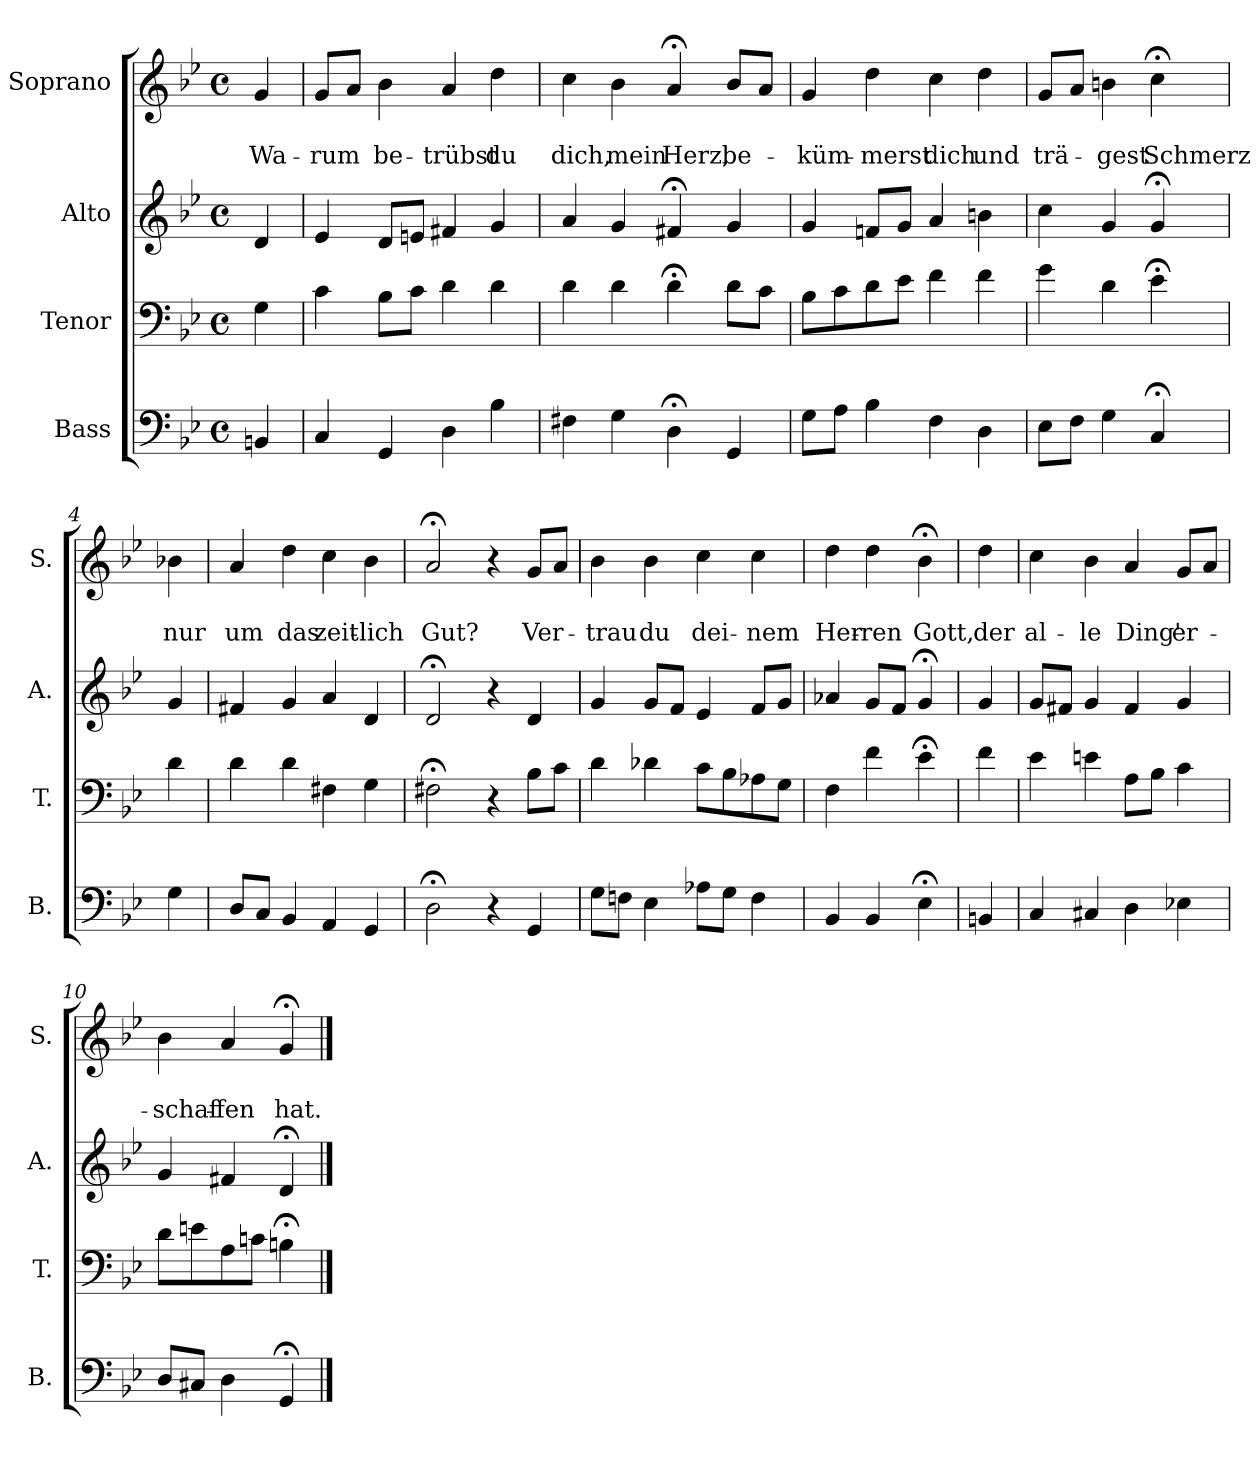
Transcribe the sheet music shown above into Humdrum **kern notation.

**kern	**kern	**kern	**kern	**text	**text
*part4	*part3	*part2	*part1	*part1	*part1
*staff4	*staff3	*staff2	*staff1	*staff1	*staff1
*I"Bass	*I"Tenor	*I"Alto	*I"Soprano	*	*
*I'B.	*I'T.	*I'A.	*I'S.	*	*
*clefF4	*clefF4	*clefG2	*clefG2	*	*
*k[b-e-]	*k[b-e-]	*k[b-e-]	*k[b-e-]	*	*
*B-:	*B-:	*B-:	*g:	*	*
*M4/4	*M4/4	*M4/4	*M4/4	*	*
*met(c)	*met(c)	*met(c)	*met(c)	*	*
=	=	=	=	=	=
4BBn/	4G\	4d/	4g/	.	Wa-
=1	=1	=1	=1	=1	=1
4C/	4c\	4e-/	8g/L	.	-rum
.	.	.	8a/J	.	.
4GG/	8B-\L	8d/L	4b-\	.	be-
.	8c\J	8en/J	.	.	.
4D\	4d\	4f#X/	4a/	.	-trübst
4B-\	4d\	4g/	4dd\	.	du
=2	=2	=2	=2	=2	=2
4F#X\	4d\	4a/	4cc\	.	dich,
4G\	4d\	4g/	4b-\	.	mein
4D;<\	4d;<\	4f#X;</	4a;</	.	Herz,
4GG/	8d\L	4g/	8b-/L	.	be-
.	8c\J	.	8a/J	.	.
=3	=3	=3	=3	=3	=3
8G\L	8B-\L	4g/	4g/	.	-küm-
8A\J	8c\	.	.	.	.
4B-\	8d\	8fn/L	4dd\	.	-merst
.	8e-\J	8g/J	.	.	.
4F\	4f\	4a/	4cc\	.	dich
4D\	4f\	4bn\	4dd\	.	und
=4	=4	=4	=4	=4	=4
8E-\L	4g\	4cc\	8g/L	.	trä-
8F\J	.	.	8a/J	.	.
4G\	4d\	4g/	4bn\	.	-gest
4C;</	4e-;<\	4g;</	4cc;<\	.	Schmerz
!!LO:LB:g=z
=4a	=4a	=4a	=4a	=4a	=4a
4G\	4d\	4g/	4b-X\	.	nur
=5	=5	=5	=5	=5	=5
8D/L	4d\	4f#X/	4a/	.	um
8C/J	.	.	.	.	.
4BB-/	4d\	4g/	4dd\	.	das
4AA/	4F#X\	4a/	4cc\	.	zeit-
4GG/	4G\	4d/	4b-\	.	-lich
=6	=6	=6	=6	=6	=6
2D;<\	2F#X;<\	2d;</	2a;</	.	Gut?
4r	4r	4r	4r	.	.
4GG/	8B-\L	4d/	8g/L	.	Ver-
.	8c\J	.	8a/J	.	.
=7	=7	=7	=7	=7	=7
8G\L	4d\	4g/	4b-\	.	-trau
8Fn\J	.	.	.	.	.
4E-\	4d-X\	8g/L	4b-\	.	du
.	.	8f/J	.	.	.
8A-X\L	8c\L	4e-/	4cc\	.	dei-
8G\J	8B-\	.	.	.	.
4F\	8A-X\	8f/L	4cc\	.	-nem
.	8G\J	8g/J	.	.	.
=8	=8	=8	=8	=8	=8
4BB-/	4F\	4a-X/	4dd\	.	Her-
4BB-/	4f\	8g/L	4dd\	.	-ren
.	.	8f/J	.	.	.
4E-;<\	4e-;<\	4g;</	4b-;<\	.	Gott,
!!LO:PB:g=z
=8a	=8a	=8a	=8a	=8a	=8a
4BBn/	4f\	4g/	4dd\	.	der
=9	=9	=9	=9	=9	=9
4C/	4e-\	8g/L	4cc\	.	al-
.	.	8f#X/J	.	.	.
4C#X/	4en\	4g/	4b-\	.	-le
4D\	8A\L	4f#/	4a/	.	Ding'
.	8B-\J	.	.	.	.
4E-X\	4c\	4g/	8g/L	.	er-
.	.	.	8a/J	.	.
=10	=10	=10	=10	=10	=10
8D/L	8d\L	4g/	4b-\	.	-schaf-
8C#X/J	8en\	.	.	.	.
4D\	8A\	4f#X/	4a/	.	-fen
.	8cn\J	.	.	.	.
4GG;</	4Bn;<\	4d;</	4g;</	.	hat.
==	==	==	==	==	==
*-	*-	*-	*-	*-	*-
